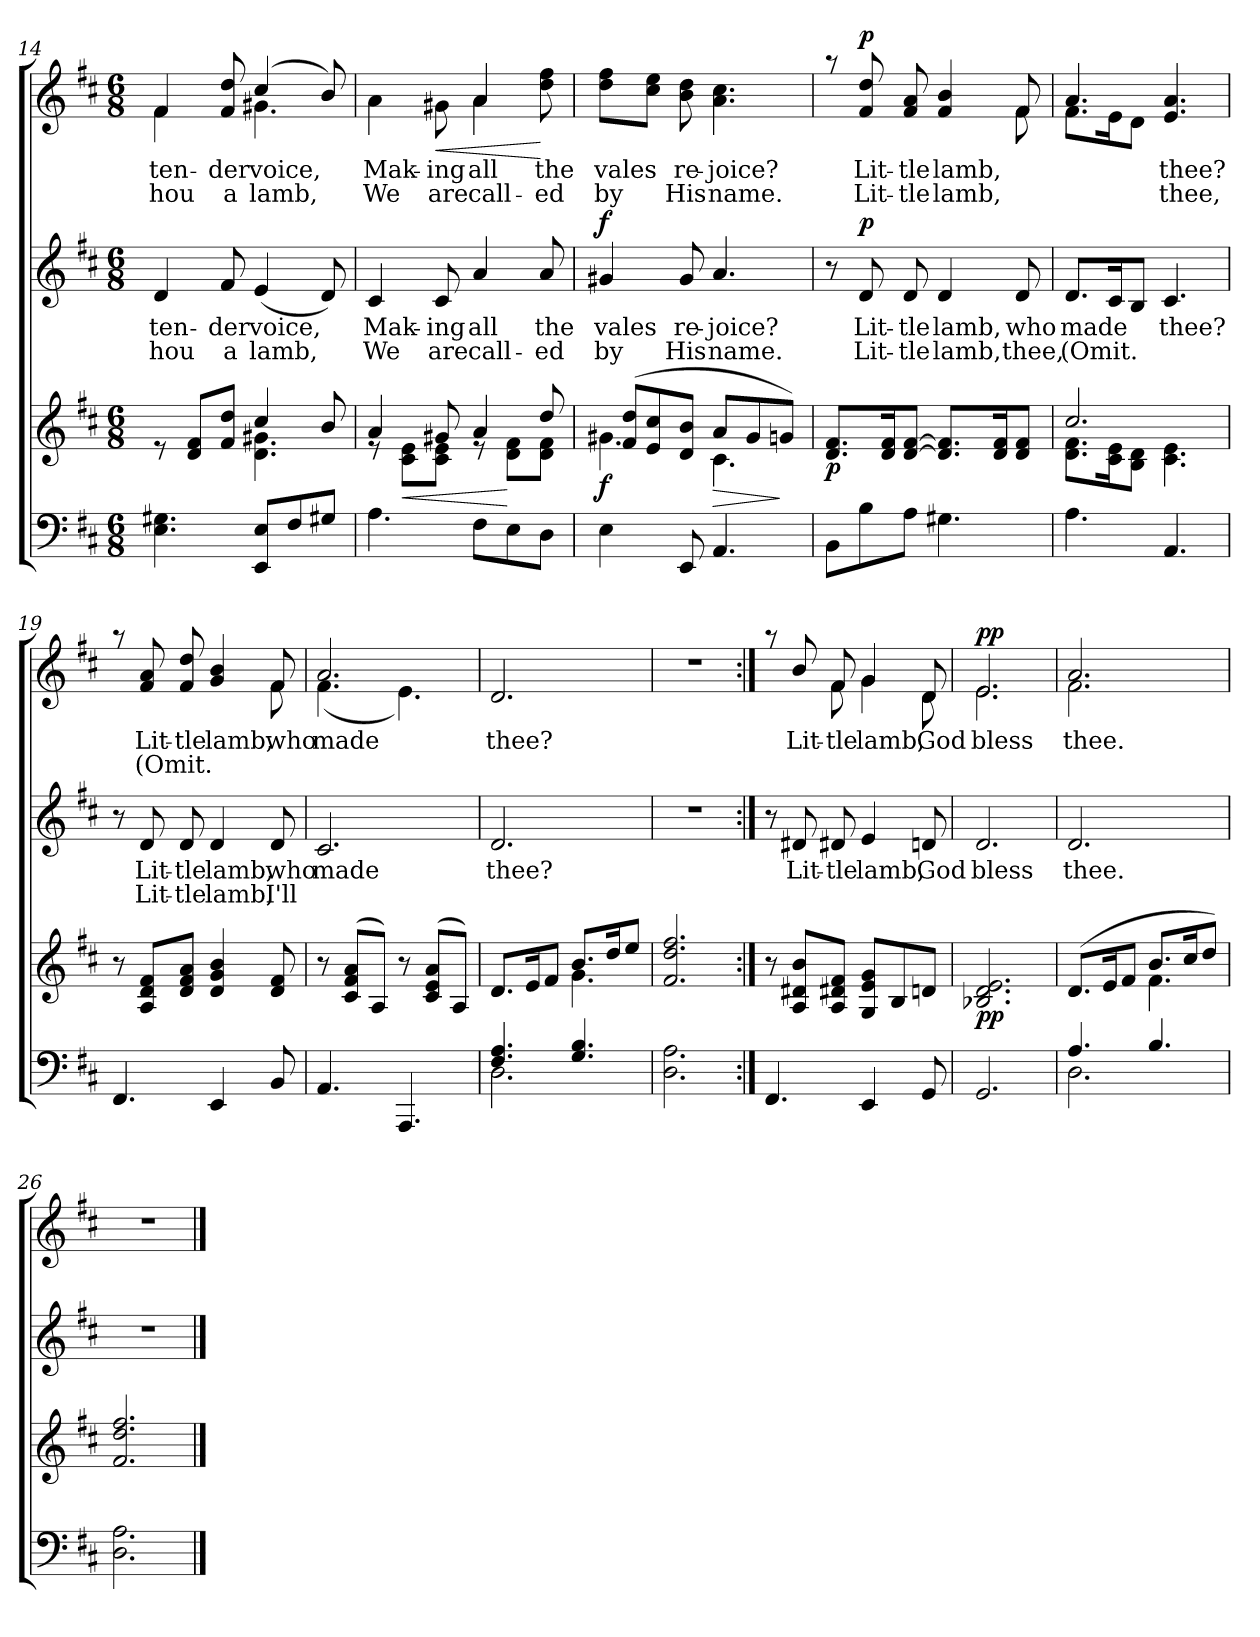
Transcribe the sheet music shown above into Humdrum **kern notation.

**kern	**kern	**dynam	**kern	**text	**text	**dynam	**kern	**text	**text	**dynam
*part3	*part3	*part3	*part2	*part2	*part2	*part2	*part1	*part1	*part1	*part1
*staff4	*staff3	*staff3/4	*staff2	*staff2	*staff2	*staff2	*staff1	*staff1	*staff1	*staff1
*clefF4	*clefG2	*	*clefG2	*	*	*	*clefG2	*	*	*
*k[f#c#]	*k[f#c#]	*	*k[f#c#]	*	*	*	*k[f#c#]	*	*	*
*D:	*D:	*	*D:	*	*	*	*D:	*	*	*
*M6/8	*M6/8	*	*M6/8	*	*	*	*M6/8	*	*	*
=14	=14	=14	=14	=14	=14	=14	=14	=14	=14	=14
*^	*^	*	*	*	*	*	*	*	*	*
*	*	*	*^	*	*	*	*	*	*	*	*	*
!	!	!	!	!	!	!	!LO:LY:b	!LO:LY:b	!	!	!LO:LY:b	!LO:LY:b	!
*	*	*	*	*	*	*	*	*	*	*^	*	*	*
*	*	*	*	*	*	*	*	*	*	*	*^	*	*	*
4.E\ 4.G#X\	2.ryy	2.ryy	4.ryy	8r	.	4d/	ten-	hou	.	4f#/	4f#\	2.ryy	ten-	hou	.
.	.	.	.	8d/ 8f#/L	.	.	.	.	.	.	.	.	.	.	.
!	!	!	!	!	!	!	!LO:LY:b	!LO:LY:b	!	!	!	!	!LO:LY:b	!LO:LY:b	!
.	.	.	.	8f#/ 8dd/J	.	8f#/	-der	a	.	8f#/ 8dd/	8ryy	.	-der	a	.
!	!	!	!	!	!	!	!LO:LY:b	!LO:LY:b	!	!	!	!	!LO:LY:b	!LO:LY:b	!
8EE/ 8E/L	.	.	4.d\ 4.g#X\	4cc#/	.	(<4e/	voice,	lamb,	.	(>4cc#/	4.g#X\	.	voice,	lamb,	.
8F#/	.	.	.	.	.	.	.	.	.	.	.	.	.	.	.
8G#X/J	.	.	.	8b/	.	8d/)	.	.	.	8b/)	.	.	.	.	.
=15	=15	=15	=15	=15	=15	=15	=15	=15	=15	=15	=15	=15	=15	=15	=15
!	!	!	!	!	!	!	!LO:LY:b	!LO:LY:b	!	!	!	!	!LO:LY:b	!LO:LY:b	!
4.A\	2.ryy	2.ryy	8re	4a/	.	4c#/	Mak-	We	.	4a\	4.ryy	2.ryy	Mak-	We	.
!	!	!	!	!	!LO:HP:b	!	!	!	!	!	!	!	!	!	!
.	.	.	8c#\ 8e\L	.	<	.	.	.	.	.	.	.	.	.	.
!	!	!	!	!	!	!	!LO:LY:b	!LO:LY:b	!	!	!	!	!LO:LY:b	!LO:LY:b	!LO:HP:b
.	.	.	8c#\ 8e\J	8g#X/	.	8c#/	-ing	are	.	8g#X\	.	.	-ing	are	<
!	!	!	!	!	!	!	!LO:LY:b	!LO:LY:b	!	!	!	!	!LO:LY:b	!LO:LY:b	!
8F#\L	.	.	8re	4a/	.	4a/	all	call-	.	4a\	4a/	.	all	call-	.
8E\	.	.	8d\ 8f#\L	.	[	.	.	.	.	.	.	.	.	.	.
!	!	!	!	!	!	!	!LO:LY:b	!LO:LY:b	!	!	!	!	!LO:LY:b	!LO:LY:b	!
8D\J	.	.	8d\ 8f#\J	8dd/	.	8a/	the	-ed	.	8dd\ 8ff#\	8ryy	.	the	-ed	[
!!LO:PB:g=z	!!	!!
=16	=16	=16	=16	=16	=16	=16	=16	=16	=16	=16	=16	=16	=16	=16	=16
!	!	!	!	!	!LO:DY:b	!	!LO:LY:b	!LO:LY:b	!LO:DY:a	!	!	!	!LO:LY:b	!LO:LY:b	!
4E\	2.ryy	2.ryy	4.g#X\	(>8f#/ 8dd/L	f	4g#X/	vales	by	f	8dd\ 8ff#\L	2.ryy	2.ryy	vales	by	.
.	.	.	.	8e/ 8cc#/	.	.	.	.	.	8cc#\ 8ee\J	.	.	.	.	.
!	!	!	!	!	!	!	!LO:LY:b	!LO:LY:b	!	!	!	!	!LO:LY:b	!LO:LY:b	!
8EE/	.	.	.	8d/ 8b/J	.	8g#i/	re-	His	.	8b\ 8dd\	.	.	re-	His	.
!	!	!	!	!	!LO:HP:b	!	!LO:LY:b	!LO:LY:b	!	!	!	!	!LO:LY:b	!LO:LY:b	!
4.AA/	.	.	4.c#\	8a/L	>	4.a/	-joice?	name.	.	4.a\ 4.cc#\	.	.	-joice?	name.	.
.	.	.	.	8g#i/	.	.	.	.	.	.	.	.	.	.	.
.	.	.	.	8gn/J)	]	.	.	.	.	.	.	.	.	.	.
=17	=17	=17	=17	=17	=17	=17	=17	=17	=17	=17	=17	=17	=17	=17	=17
!	!	!	!	!	!LO:DY:b	!	!	!	!	!	!	!	!	!	!
8BB\L	2.ryy	2.ryy	2.ryy	8.d/ 8.f#/L	p	8r	.	.	.	8raa	2ryy	2.ryy	.	.	.
!	!	!	!	!	!	!	!LO:LY:b	!LO:LY:b	!LO:DY:a	!	!	!	!LO:LY:b	!LO:LY:b	!LO:DY:a
8B\	.	.	.	.	.	8d/	Lit-	Lit-	p	8f#/ 8dd/	.	.	Lit-	Lit-	p
.	.	.	.	16d/ 16f#/k	.	.	.	.	.	.	.	.	.	.	.
!	!	!	!	!	!	!	!LO:LY:b	!LO:LY:b	!	!	!	!	!LO:LY:b	!LO:LY:b	!
8A\J	.	.	.	[<8d/ [>8f#/J	.	8d/	-tle	-tle	.	8f#/ 8a/	.	.	-tle	-tle	.
!	!	!	!	!	!	!	!LO:LY:b	!LO:LY:b	!	!	!	!	!LO:LY:b	!LO:LY:b	!
4.G#X\	.	.	.	8.d/] 8.f#/]L	.	4d/	lamb,	lamb,	.	4f#/ 4b/	.	.	lamb,	lamb,	.
.	.	.	.	.	.	.	.	.	.	.	8ryy	.	.	.	.
.	.	.	.	16d/ 16f#/k	.	.	.	.	.	.	.	.	.	.	.
!	!	!	!	!	!	!	!LO:LY:b	!LO:LY:b	!	!	!	!	!	!	!
.	.	.	.	8d/ 8f#/J	.	8d/	who	thee,	.	8f#/	8f#\	.	.	.	.
=18	=18	=18	=18	=18	=18	=18	=18	=18	=18	=18	=18	=18	=18	=18	=18
!	!	!	!	!	!	!	!LO:LY:b	!LO:LY:b	!	!	!	!	!	!	!
4.A\	2.ryy	2.ryy	8.d\ 8.f#\L	2.cc#/	.	8.d/L	made	(Omit.	.	4.a/	8.f#\L	2.ryy	.	.	.
.	.	.	16c#\ 16e\k	.	.	16c#/k	.	.	.	.	16e\k	.	.	.	.
.	.	.	8B\ 8d\J	.	.	8B/J	.	.	.	.	8d\J	.	.	.	.
!	!	!	!	!	!	!	!LO:LY:b	!LO:LY:b	!	!	!	!	!LO:LY:b	!LO:LY:b	!
4.AA/	.	.	4.c#\ 4.e\	.	.	4.c#/	thee?	.	.	4.e/ 4.a/	4.ryy	.	thee?	thee,	.
=19	=19	=19	=19	=19	=19	=19	=19	=19	=19	=19	=19	=19	=19	=19	=19
4.FF#/	2.ryy	2.ryy	2.ryy	8r	.	8r	.	.	.	8raa	2ryy	2.ryy	.	.	.
!	!	!	!	!	!	!	!LO:LY:b	!LO:LY:b	!	!	!	!	!LO:LY:b	!LO:LY:b	!
.	.	.	.	8A/ 8d/ 8f#/L	.	8d/	Lit-	Lit-	.	8f#/ 8a/	.	.	Lit-	(Omit.	.
!	!	!	!	!	!	!	!LO:LY:b	!LO:LY:b	!	!	!	!	!LO:LY:b	!LO:LY:b	!
.	.	.	.	8d/ 8f#/ 8a/J	.	8d/	-tle	-tle	.	8f#/ 8dd/	.	.	-tle	.	.
!	!	!	!	!	!	!	!LO:LY:b	!LO:LY:b	!	!	!	!	!LO:LY:b	!	!
4EE/	.	.	.	4d/ 4g/ 4b/	.	4d/	lamb,	lamb,	.	4g/ 4b/	.	.	lamb,	.	.
.	.	.	.	.	.	.	.	.	.	.	8ryy	.	.	.	.
!	!	!	!	!	!	!	!LO:LY:b	!LO:LY:b	!	!	!	!	!LO:LY:b	!	!
8BB/	.	.	.	8d/ 8f#/	.	8d/	who	I'll	.	8f#/	8f#\	.	who	.	.
=20	=20	=20	=20	=20	=20	=20	=20	=20	=20	=20	=20	=20	=20	=20	=20
!	!	!	!	!	!	!	!LO:LY:b	!	!	!	!	!	!LO:LY:b	!	!
4.AA/	2.ryy	2.ryy	2.ryy	8r	.	2.c#/	made	.	.	2.a/	(<4.f#\	2.ryy	made	.	.
.	.	.	.	(<8c#/ 8f#/ 8a/L	.	.	.	.	.	.	.	.	.	.	.
.	.	.	.	8A/J)	.	.	.	.	.	.	.	.	.	.	.
4.AAA/	.	.	.	8r	.	.	.	.	.	.	4.e\)	.	.	.	.
.	.	.	.	(<8c#/ 8e/ 8a/L	.	.	.	.	.	.	.	.	.	.	.
.	.	.	.	8A/J)	.	.	.	.	.	.	.	.	.	.	.
!!LO:LB:g=z	!!	!!
=21	=21	=21	=21	=21	=21	=21	=21	=21	=21	=21	=21	=21	=21	=21	=21
!	!	!	!	!	!	!	!LO:LY:b	!	!	!	!	!	!LO:LY:b	!	!
4.F#/ 4.A/	2.D\	2.ryy	4.ryy	8.d/L	.	2.d/	thee?	.	.	2.d/	2.ryy	2.ryy	thee?	.	.
.	.	.	.	16e/k	.	.	.	.	.	.	.	.	.	.	.
.	.	.	.	8f#/J	.	.	.	.	.	.	.	.	.	.	.
4.G/ 4.B/	.	.	4.g\	8.b/L	.	.	.	.	.	.	.	.	.	.	.
.	.	.	.	16dd/k	.	.	.	.	.	.	.	.	.	.	.
.	.	.	.	8ee/J	.	.	.	.	.	.	.	.	.	.	.
=22	=22	=22	=22	=22	=22	=22	=22	=22	=22	=22	=22	=22	=22	=22	=22
!	!	!	!	!	!	!LO:N:vis=1	!	!	!	!LO:N:vis=1	!	!	!	!	!
2.D\ 2.A\	2.ryy	2.ryy	2.ryy	2.f#/ 2.dd/ 2.ff#/	.	2.rdd	.	.	.	2.rdd	2.ryy	2.ryy	.	.	.
=23:|!	=23:|!	=23:|!	=23:|!	=23:|!	=23:|!	=23:|!	=23:|!	=23:|!	=23:|!	=23:|!	=23:|!	=23:|!	=23:|!	=23:|!	=23:|!
4.FF#/	2.ryy	2.ryy	2.ryy	8r	.	8r	.	.	.	8raa	4ryy	2.ryy	.	.	.
!	!	!	!	!	!	!	!LO:LY:b	!	!	!	!	!	!LO:LY:b	!	!
.	.	.	.	8A/ 8d#X/ 8b/L	.	8d#X/	Lit-	.	.	8b/	.	.	Lit-	.	.
!	!	!	!	!	!	!	!LO:LY:b	!	!	!	!	!	!LO:LY:b	!	!
.	.	.	.	8A/ 8d#X/ 8f#/J	.	8d#X/	-tle	.	.	8f#/	8f#\	.	-tle	.	.
!	!	!	!	!	!	!	!LO:LY:b	!	!	!	!	!	!LO:LY:b	!	!
4EE/	.	.	.	8G/ 8e/ 8g/L	.	4e/	lamb,	.	.	4g/	4g\	.	lamb,	.	.
.	.	.	.	8B/	.	.	.	.	.	.	.	.	.	.	.
!	!	!	!	!	!	!	!LO:LY:b	!	!	!	!	!	!LO:LY:b	!	!
8GG/	.	.	.	8dn/J	.	8dn/	God	.	.	8d/	8d\	.	God	.	.
=24	=24	=24	=24	=24	=24	=24	=24	=24	=24	=24	=24	=24	=24	=24	=24
!	!	!	!	!	!LO:DY:b	!	!LO:LY:b	!	!	!	!	!	!LO:LY:b	!	!LO:DY:a
2.GG/	2.ryy	2.ryy	2.ryy	2.B-i/ 2.d/ 2.e/	pp	2.d/	bless	.	.	2.e/	2.e\	2.ryy	bless	.	pp
=25	=25	=25	=25	=25	=25	=25	=25	=25	=25	=25	=25	=25	=25	=25	=25
!	!	!	!	!	!	!	!LO:LY:b	!	!	!	!	!	!LO:LY:b	!	!
4.A/	2.D\	2.ryy	4.ryy	(>8.d/L	.	2.d/	thee.	.	.	2.a/	2.f#\	2.ryy	thee.	.	.
.	.	.	.	16e/k	.	.	.	.	.	.	.	.	.	.	.
.	.	.	.	8f#/J	.	.	.	.	.	.	.	.	.	.	.
4.B/	.	.	4.f#\	8.b/L	.	.	.	.	.	.	.	.	.	.	.
.	.	.	.	16cc#/k	.	.	.	.	.	.	.	.	.	.	.
.	.	.	.	8dd/J)	.	.	.	.	.	.	.	.	.	.	.
=26	=26	=26	=26	=26	=26	=26	=26	=26	=26	=26	=26	=26	=26	=26	=26
!	!	!	!	!	!	!LO:N:vis=1	!	!	!	!LO:N:vis=1	!	!	!	!	!
2.D\ 2.A\	2.ryy	2.ryy	2.ryy	2.f#/ 2.dd/ 2.ff#/	.	2.r	.	.	.	2.r	2.ryy	2.ryy	.	.	.
*v	*v	*	*	*	*	*	*	*	*	*v	*v	*v	*	*	*
*	*v	*v	*v	*	*	*	*	*	*	*	*	*
==	==	==	==	==	==	==	==	==	==	==
*-	*-	*-	*-	*-	*-	*-	*-	*-	*-	*-
